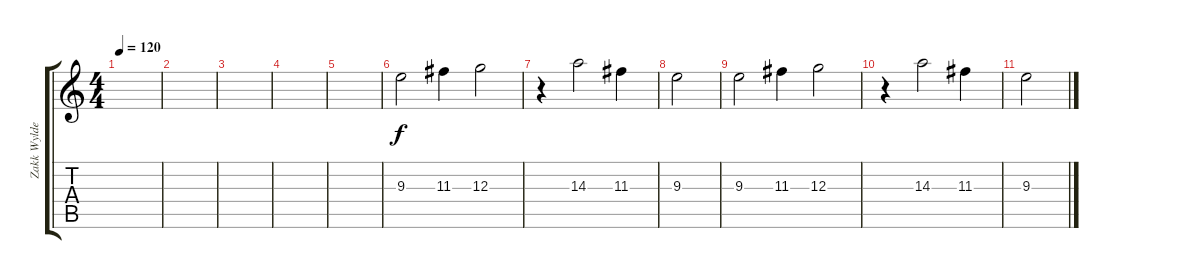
\track ("Zakk Wylde solo" "Zakk Wylde") {instrument distortionguitar}
\staff {score tabs}
\tuning (E4 B3 G3 D3 A2 E2) {hide}
\ts (4 4)
\tempo 120
\clef g2
\ks c
|
|
|
|
|
9.3.2 11.3.4 12.3.2 |
r.4 14.3.2 11.3.4 |
9.3.2 |
9.3.2 11.3.4 12.3.2 |
r.4 14.3.2 11.3.4 |
9.3.2
